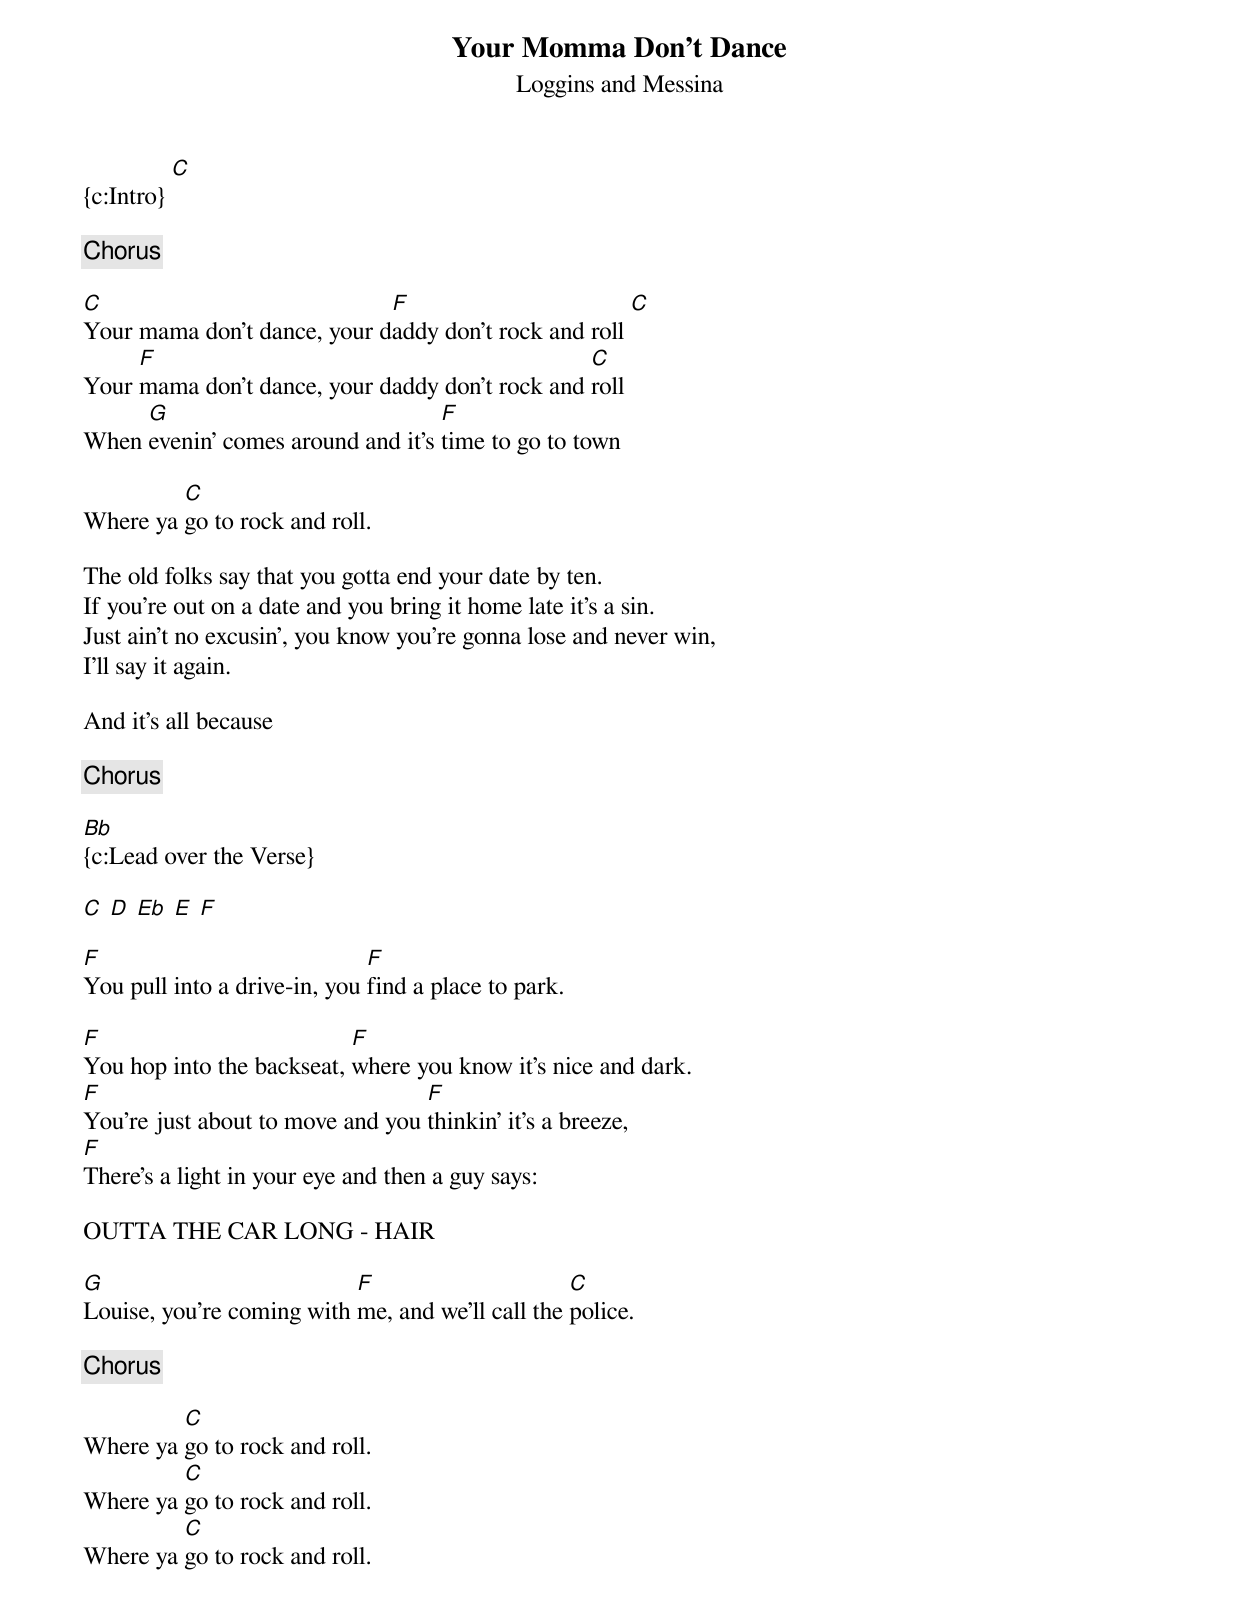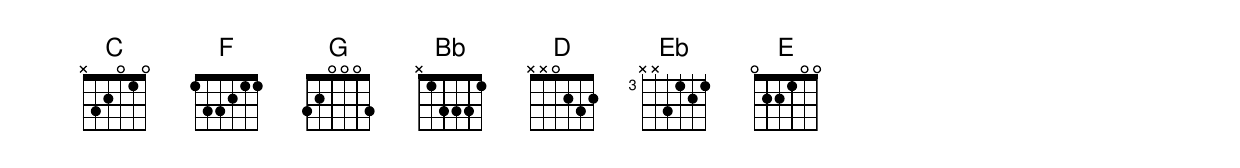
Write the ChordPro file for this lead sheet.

{title:Your Momma Don't Dance}
{subtitle:Loggins and Messina}
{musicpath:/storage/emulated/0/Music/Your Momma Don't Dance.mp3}
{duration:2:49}
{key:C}

{c:Intro} [C]

{c:Chorus}

[C]Your mama don't dance, your d[F]addy don't rock and roll [C]
Your [F]mama don't dance, your daddy don't rock and [C]roll
When [G]evenin' comes around and it's [F]time to go to town

Where ya [C]go to rock and roll.

The old folks say that you gotta end your date by ten.
If you're out on a date and you bring it home late it's a sin.
Just ain't no excusin', you know you're gonna lose and never win,
I'll say it again.

And it's all because

{c:Chorus}

[Bb]{c:Lead over the Verse}

[C] [D] [Eb] [E] [F]

[F]You pull into a drive-in, you [F]find a place to park.

[F]You hop into the backseat, [F]where you know it's nice and dark.
[F]You're just about to move and you [F]thinkin' it's a breeze,
[F]There's a light in your eye and then a guy says:

OUTTA THE CAR LONG - HAIR

[G]Louise, you're coming with [F]me, and we'll call the [C]police.

{c:Chorus}

Where ya [C]go to rock and roll.
Where ya [C]go to rock and roll.
Where ya [C]go to rock and roll.
